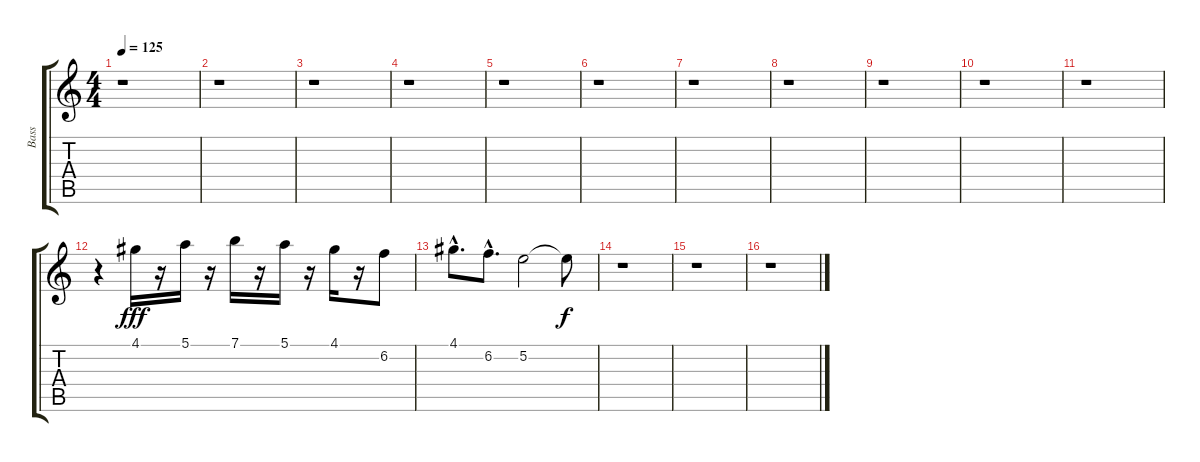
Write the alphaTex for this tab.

\track ("Bass" "Bass") {instrument synthbass2}
\staff {score tabs}
\tuning (E4 B3 G3 D3 A2 E2) {hide}
\ts (4 4)
\tempo 125
\clef g2
\ks c
r.1{dy fff} |
r.1 |
r.1 |
r.1 |
r.1 |
r.1 |
r.1 |
r.1 |
r.1 |
r.1 |
r.1 |
r.4 4.1.16 r.16 5.1.16 r.16 7.1.16 r.16 5.1.16 r.16 4.1.16 r.16 6.2.8 |
4.1{hac}.8{d} 6.2{hac}.8{d} 5.2.2 5.2{t}.8{dy f} |
r.1 |
r.1 |
r.1
